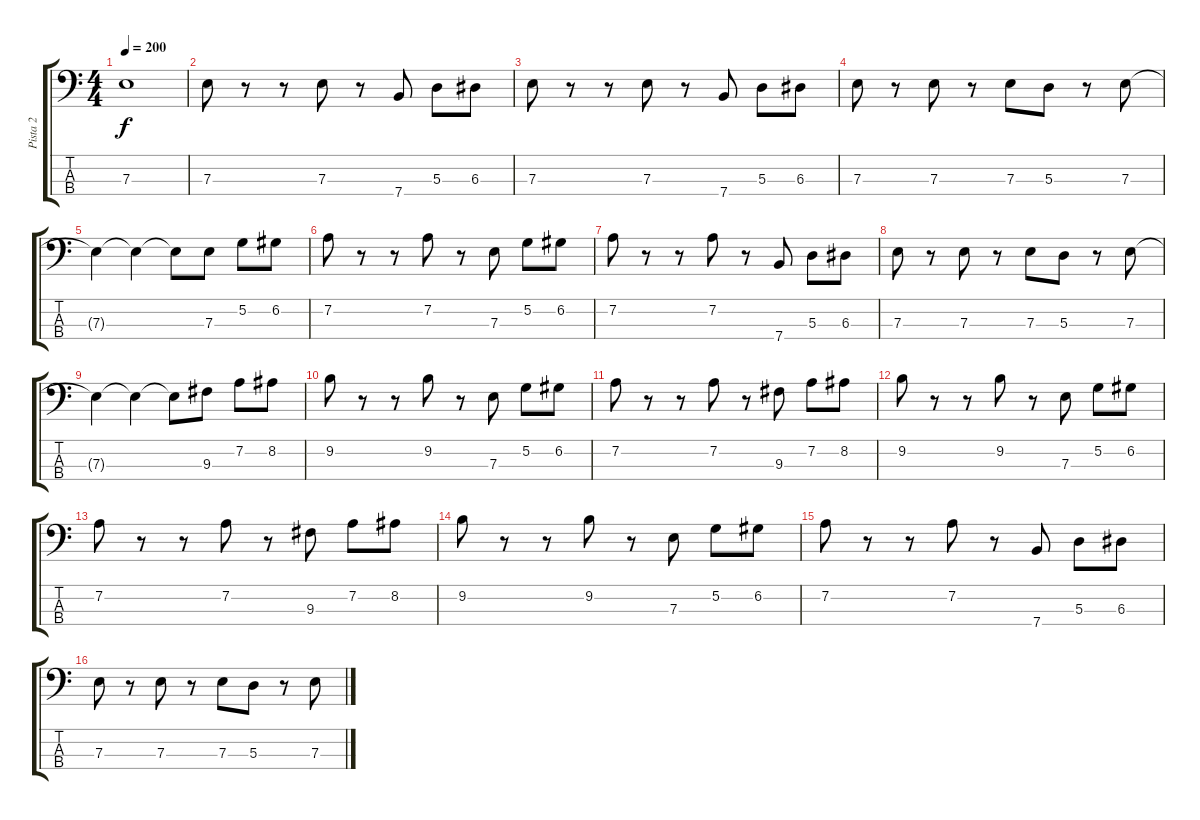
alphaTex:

\track ("Pista 2" "Pista 2") {instrument electricbasspick}
\staff {score tabs}
\tuning (G2 D2 A1 E1) {hide}
\ts (4 4)
\tempo 200
\clef f4
\ks c
7.3{t}.1{dy f} |
7.3.8 r.8 r.8 7.3.8 r.8 7.4.8 5.3.8 6.3.8 |
7.3.8 r.8 r.8 7.3.8 r.8 7.4.8 5.3.8 6.3.8 |
7.3.8 r.8 7.3.8 r.8 7.3.8 5.3.8 r.8 7.3.8 |
7.3{t}.4 7.3{t}.4 7.3{t}.8 7.3.8 5.2.8 6.2.8 |
7.2.8 r.8 r.8 7.2.8 r.8 7.3.8 5.2.8 6.2.8 |
7.2.8 r.8 r.8 7.2.8 r.8 7.4.8 5.3.8 6.3.8 |
7.3.8 r.8 7.3.8 r.8 7.3.8 5.3.8 r.8 7.3.8 |
7.3{t}.4 7.3{t}.4 7.3{t}.8 9.3.8 7.2.8 8.2.8 |
9.2.8 r.8 r.8 9.2.8 r.8 7.3.8 5.2.8 6.2.8 |
7.2.8 r.8 r.8 7.2.8 r.8 9.3.8 7.2.8 8.2.8 |
9.2.8 r.8 r.8 9.2.8 r.8 7.3.8 5.2.8 6.2.8 |
7.2.8 r.8 r.8 7.2.8 r.8 9.3.8 7.2.8 8.2.8 |
9.2.8 r.8 r.8 9.2.8 r.8 7.3.8 5.2.8 6.2.8 |
7.2.8 r.8 r.8 7.2.8 r.8 7.4.8 5.3.8 6.3.8 |
7.3.8 r.8 7.3.8 r.8 7.3.8 5.3.8 r.8 7.3.8
